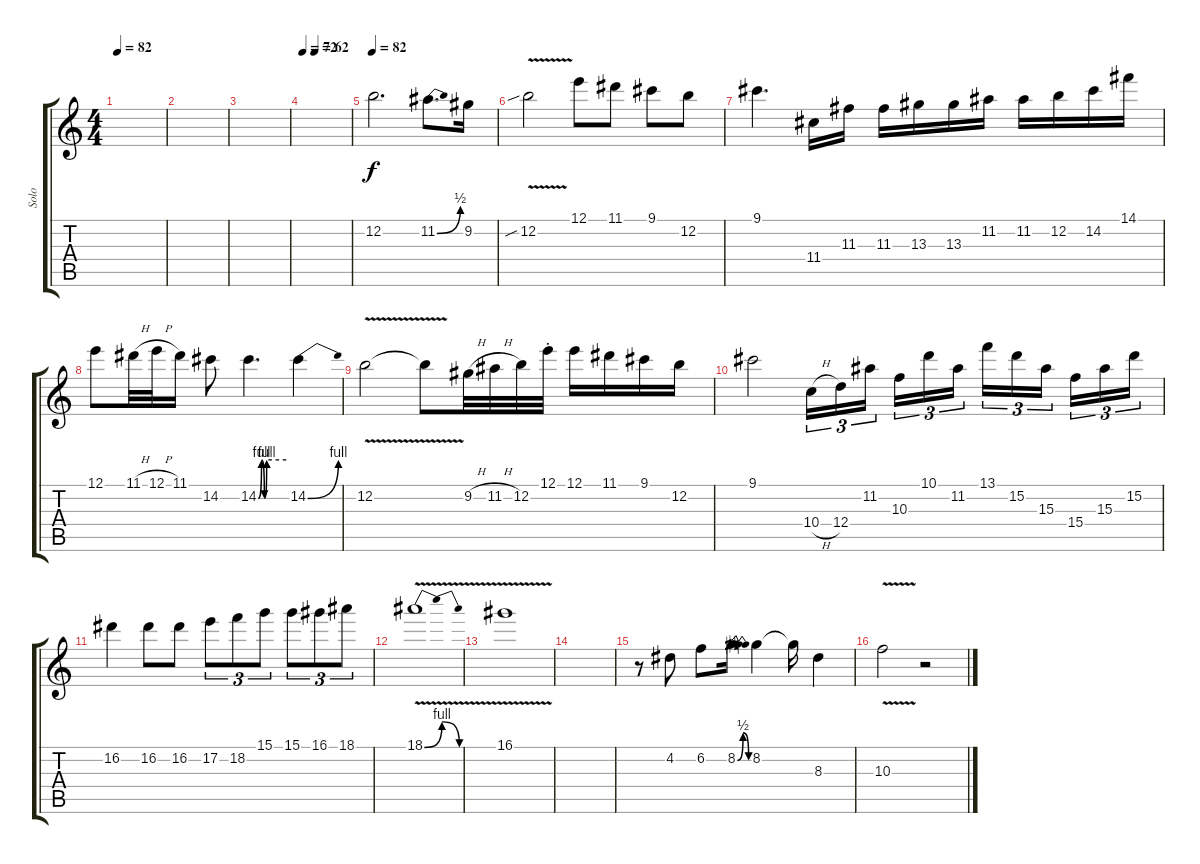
\track ("Solo" "Solo") {instrument distortionguitar}
\staff {score tabs}
\tuning (E4 B3 G3 D3 A2 E2) {hide}
\ts (4 4)
\tempo 82
\clef g2
\ks c
|
|
|
\tempo 72
\tempo (62 0.25)
|
\tempo 82
12.2.2{d} 11.2{be (bend 0 0 60 2)}.8{d} 9.2.16 |
12.2{v sib}.2 12.1.8 11.1.8 9.1.8 12.2.8 |
9.1.4{d} 11.4.16 11.3.16 11.3.16 13.3.16 13.3.16 11.2.16 11.2.16 12.2.16 14.2.16 14.1.16 |
12.1.8 11.1{h}.32 12.1{h}.32 11.1.16 14.2.8 14.2{be (custom 0 0 7 4 13 0 18 4 60 4)}.4{d} 14.2{be (bend 0 0 60 4)}.4 |
12.2{v}.2 12.2{t}.8 9.2{h}.32 11.2{h}.32 12.2.32 12.1{st}.32 12.1.16 11.1.16 9.1.16 12.2.16 |
9.1.2 10.4{h}.16{tu (3 2)} 12.4.16{tu (3 2)} 11.2.16{tu (3 2) beam splitsecondary} 10.3.16{tu (3 2)} 10.1.16{tu (3 2)} 11.2.16{tu (3 2)} 13.1.16{tu (3 2)} 15.2.16{tu (3 2)} 15.3.16{tu (3 2) beam splitsecondary} 15.4.16{tu (3 2)} 15.3.16{tu (3 2)} 15.2.16{tu (3 2)} |
16.2.4 16.2.8 16.2.8 17.2.8{tu (3 2)} 18.2.8{tu (3 2)} 15.1.8{tu (3 2)} 15.1.8{tu (3 2)} 16.1.8{tu (3 2)} 18.1.8{tu (3 2)} |
18.1{be (bendrelease 0 0 5 4 55 4 60 0) v}.1 |
16.1{v}.1 |
|
r.8 4.2.8 6.2.8 8.2{be (bendrelease 0 0 15 2 45 2 60 0)}.16 8.2.4 8.2{t}.16 8.3.4 |
10.3{v}.2 r.2
